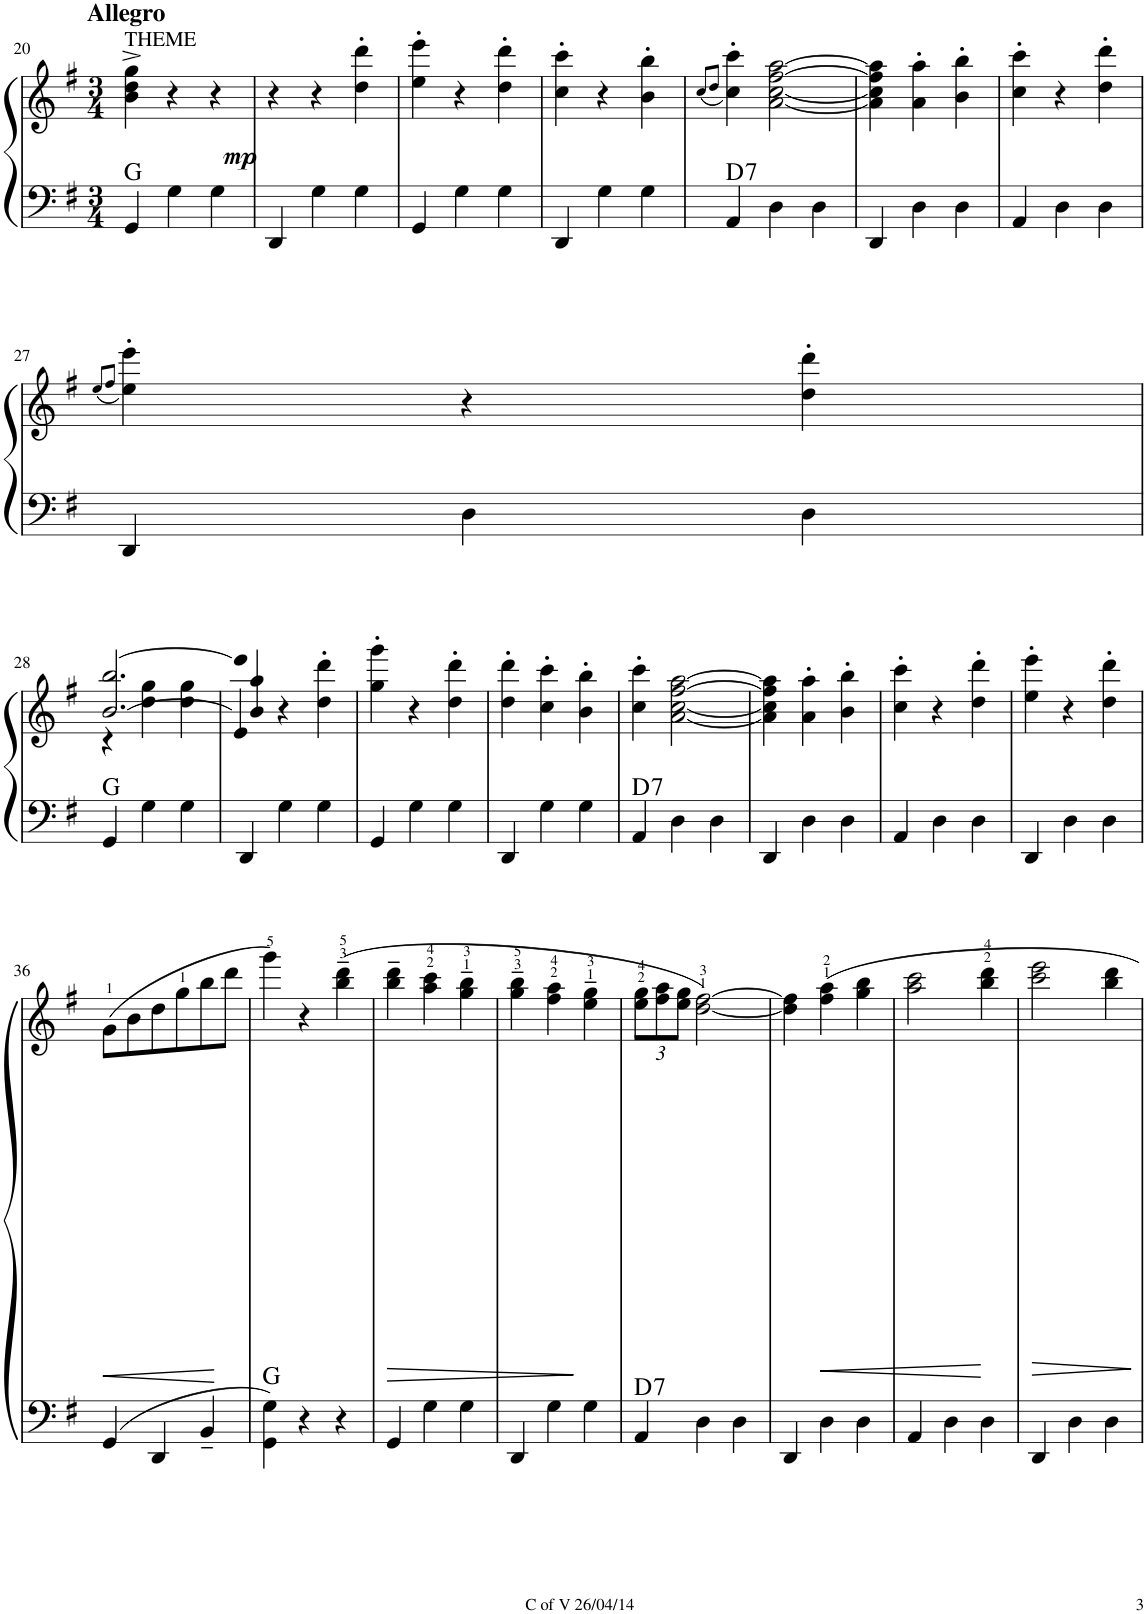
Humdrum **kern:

**kern	**kern	**dynam	**harte
*part1	*part1	*part1	*part1
*staff2	*staff1	*staff1/2	*
*I"Accordion	*	*	*
*I'Acc	*	*	*
!!LO:PB:g=z
*clefF4	*clefG2	*	*
*k[f#]	*k[f#]	*	*
*M3/4	*M3/4	*	*
=20	=20	=20	=20
!	!LO:TX:a:B:t=Allegro	!	!
!	!LO:TX:a:t=THEME	!	!
!	!	!LO:DY:b	!
4GG/	4b\^ 4dd\^ 4gg\^	mp	G:maj
4G\	4r	.	.
4G\	4r	.	.
=21	=21	=21	=21
4DD/	4r	.	.
4G\	4r	.	.
4G\	4dd\' 4ddd\'	.	.
=22	=22	=22	=22
4GG/	4ee\' 4eee\'	.	.
4G\	4r	.	.
4G\	4dd\' 4ddd\'	.	.
=23	=23	=23	=23
4DD/	4cc\' 4ccc\'	.	.
4G\	4r	.	.
4G\	4b\' 4bb\'	.	.
=24	=24	=24	=24
.	(8qcc/L	.	.
.	8qdd/J	.	.
!	!	!	!LO:H:kt=7
4AA/	4cc\' 4ccc\')	.	D:7
4D\	[2a\ [2cc\ [2ff#\ [2aa\	.	.
4D\	.	.	.
=25	=25	=25	=25
4DD/	4a\] 4cc\] 4ff#\] 4aa\]	.	.
4D\	4a\' 4aa\'	.	.
4D\	4b\' 4bb\'	.	.
=26	=26	=26	=26
4AA/	4cc\' 4ccc\'	.	.
4D\	4r	.	.
4D\	4dd\' 4ddd\'	.	.
!!LO:LB:g=z
=27	=27	=27	=27
.	(8qee/L	.	.
.	8qff#/J	.	.
4DD/	4ee\' 4eee\')	.	.
4D\	4r	.	.
4D\	4dd\' 4ddd\'	.	.
!!LO:LB:g=z
=28	=28	=28	=28
*	*^	*	*
4GG/	[2.b/ [2.bb/	4r	.	G:maj
4G\	.	4dd\ 4gg\	.	.
4G\	.	4dd\ 4gg\	.	.
=29	=29	=29	=29	=29
4DD/	4b/] 4bb/]	4dd\ 4gg\	.	.
4G\	4r	2ryy	.	.
4G\	4dd\' 4ddd\'	.	.	.
*	*v	*v	*	*
=30	=30	=30	=30
4GG/	4gg\' 4ggg\'	.	.
4G\	4r	.	.
4G\	4dd\' 4ddd\'	.	.
=31	=31	=31	=31
4DD/	4dd\' 4ddd\'	.	.
4G\	4cc\' 4ccc\'	.	.
4G\	4b\' 4bb\'	.	.
=32	=32	=32	=32
!	!	!	!LO:H:kt=7
4AA/	4cc\' 4ccc\'	.	D:7
4D\	[2a\ [2cc\ [2ff#\ [2aa\	.	.
4D\	.	.	.
=33	=33	=33	=33
4DD/	4a\] 4cc\] 4ff#\] 4aa\]	.	.
4D\	4a\' 4aa\'	.	.
4D\	4b\' 4bb\'	.	.
=34	=34	=34	=34
4AA/	4cc\' 4ccc\'	.	.
4D\	4r	.	.
4D\	4dd\' 4ddd\'	.	.
=35	=35	=35	=35
4DD/	4ee\' 4eee\'	.	.
4D\	4r	.	.
4D\	4dd\' 4ddd\'	.	.
!!LO:LB:g=z
=36	=36	=36	=36
!	!	!LO:HP:b	!
4GG/	(8g\L	<	.
.	8b\	.	.
4DD/	8dd\	.	.
.	8gg\	.	.
4BB~/	8bb\	.	.
.	8ddd\J	[	.
=37	=37	=37	=37
4GG\ 4G\	4ggg\)	.	G:maj
4r	4r	.	.
4r	(4bb\~ 4ddd\~	.	.
=38	=38	=38	=38
!	!	!LO:HP:b	!
4GG/	4bb\~ 4ddd\~	>	.
4G\	4aa\ 4ccc\	.	.
4G\	4gg\~ 4bb\~	.	.
=39	=39	=39	=39
4DD/	4gg\~ 4bb\~	.	.
4G\	4ff#\ 4aa\	.	.
4G\	4ee\~ 4gg\~	]	.
=40	=40	=40	=40
*	*Xbrackettup	*	*
!	!	!	!LO:H:kt=7
4AA/	12ee\ 12gg\L	.	D:7
.	12ff#\ 12aa\	.	.
.	12ee\ 12gg\J	.	.
4D\	[2dd\ [2ff#\)	.	.
4D\	.	.	.
=41	=41	=41	=41
4DD/	4dd\] 4ff#\]	.	.
!	!	!LO:HP:b	!
4D\	4ff#\ 4aa\	<	.
4D\	4gg\ 4bb\	.	.
=42	=42	=42	=42
4AA/	2aa\ 2ccc\	.	.
4D\	.	.	.
4D\	4bb\ 4ddd\	[	.
=43	=43	=43	=43
!	!	!LO:HP:b	!
4DD/	2ccc\ 2eee\	>	.
4D\	.	.	.
4D\	4bb\ 4ddd\	.	.
.	.	]	.
=	=	=	=
*-	*-	*-	*-
